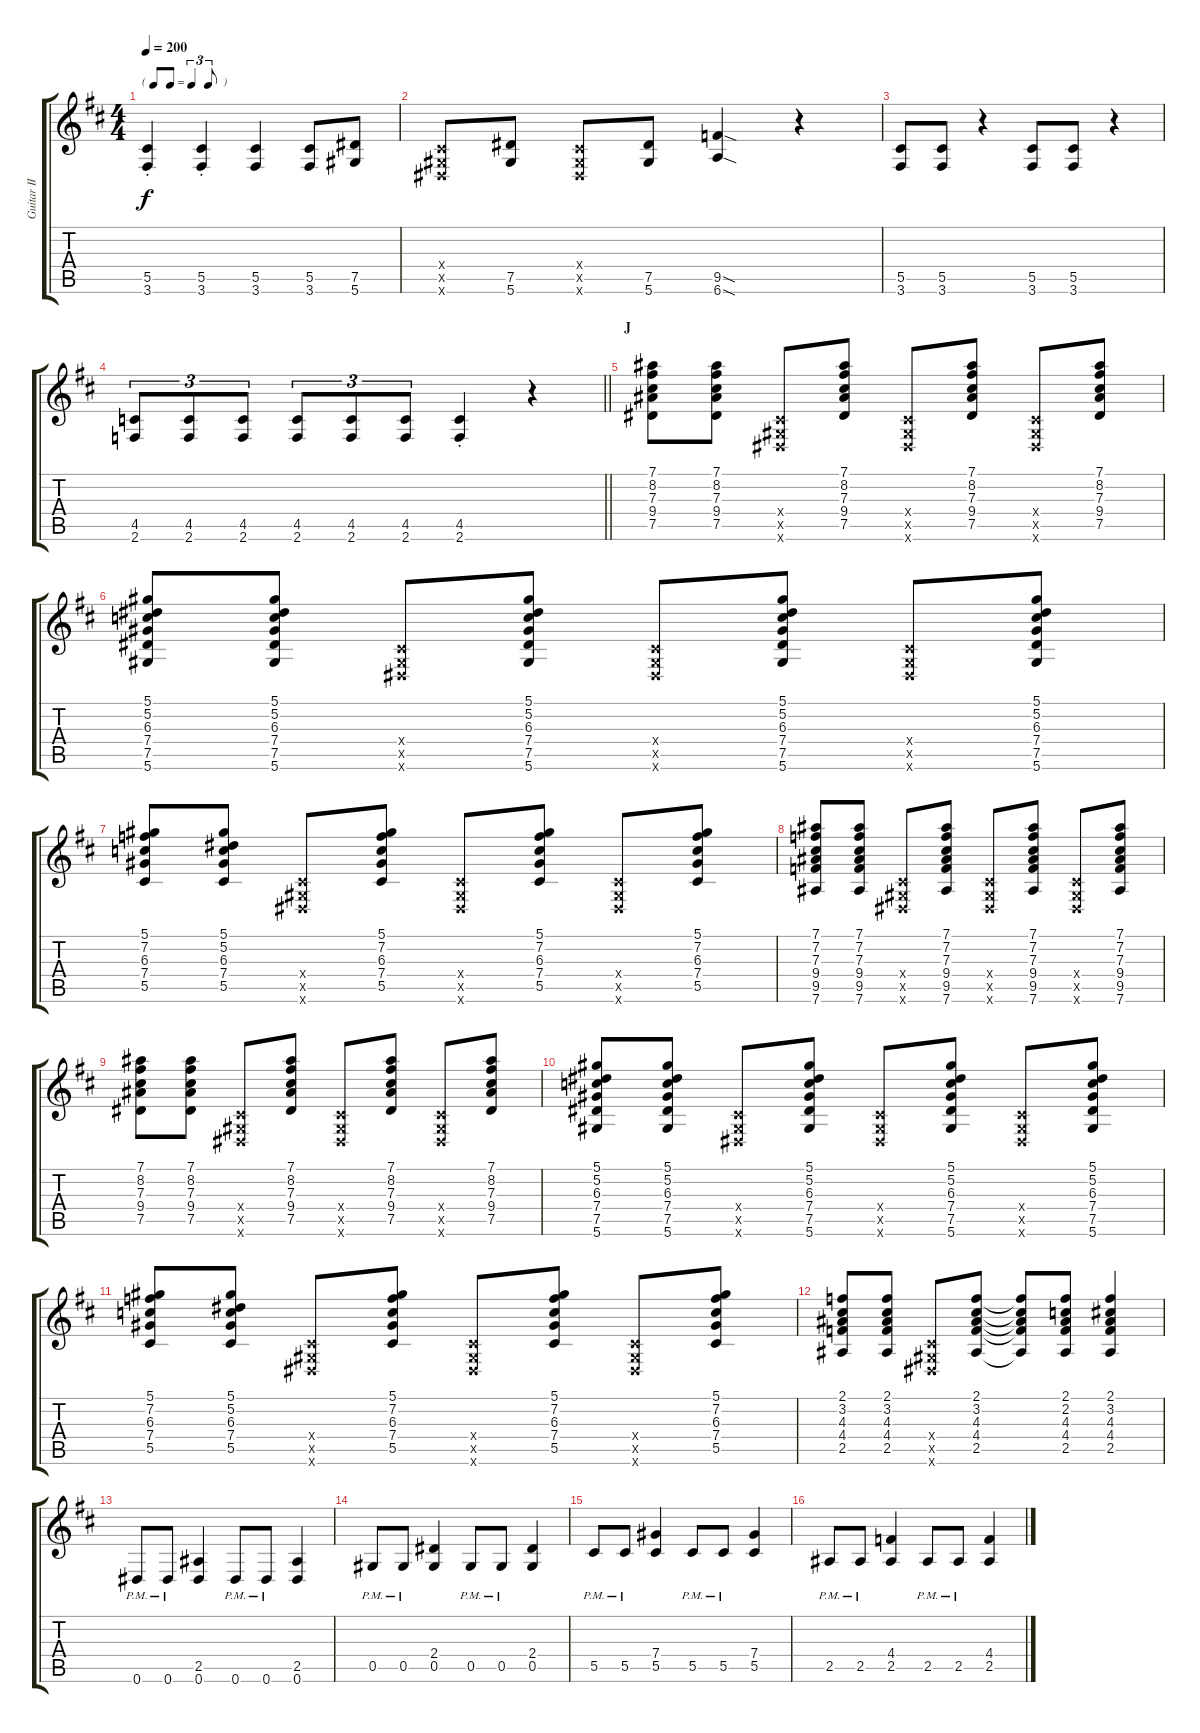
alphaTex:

\track ("Guitar II (Hitsugi)" "Guitar II ") {instrument overdrivenguitar}
\staff {score tabs}
\tuning (Eb4 Bb3 Gb3 Db3 Ab2 Eb2) {hide}
\ts (4 4)
\tf triplet8th
\tempo 200
\clef g2
\ks d
(5.5{st} 3.6{st}).4{dy f} (5.5{st} 3.6{st}).4 (5.5 3.6).4 (5.5 3.6).8 (7.5 5.6).8 |
(0.4{x} 0.5{x} 0.6{x}).8 (7.5 5.6).8 (0.4{x} 0.5{x} 0.6{x}).8 (7.5 5.6).8 (9.5{sod} 6.6{sod}).4 r.4 |
(5.5 3.6).8 (5.5 3.6).8 r.4 (5.5 3.6).8 (5.5 3.6).8 r.4 |
\barLineRight lightlight
(4.5 2.6).8{tu (3 2)} (4.5 2.6).8{tu (3 2)} (4.5 2.6).8{tu (3 2)} (4.5 2.6).8{tu (3 2)} (4.5 2.6).8{tu (3 2)} (4.5 2.6).8{tu (3 2)} (4.5 2.6{st}).4 r.4 |
\section ("" "J")
(7.1 8.2 7.3 9.4 7.5).8 (7.1 8.2 7.3 9.4 7.5).8 (0.4{x} 0.5{x} 0.6{x}).8 (7.1 8.2 7.3 9.4 7.5).8 (0.4{x} 0.5{x} 0.6{x}).8 (7.1 8.2 7.3 9.4 7.5).8 (0.4{x} 0.5{x} 0.6{x}).8 (7.1 8.2 7.3 9.4 7.5).8 |
(5.1 5.2 6.3 7.4 7.5 5.6).8 (5.1 5.2 6.3 7.4 7.5 5.6).8 (0.4{x} 0.5{x} 0.6{x}).8 (5.1 5.2 6.3 7.4 7.5 5.6).8 (0.4{x} 0.5{x} 0.6{x}).8 (5.1 5.2 6.3 7.4 7.5 5.6).8 (0.4{x} 0.5{x} 0.6{x}).8 (5.1 5.2 6.3 7.4 7.5 5.6).8 |
(5.1 7.2 6.3 7.4 5.5).8 (5.1 5.2 6.3 7.4 5.5).8 (0.4{x} 0.5{x} 0.6{x}).8 (5.1 7.2 6.3 7.4 5.5).8 (0.4{x} 0.5{x} 0.6{x}).8 (5.1 7.2 6.3 7.4 5.5).8 (0.4{x} 0.5{x} 0.6{x}).8 (5.1 7.2 6.3 7.4 5.5).8 |
(7.1 7.2 7.3 9.4 9.5 7.6).8 (7.1 7.2 7.3 9.4 9.5 7.6).8 (0.4{x} 0.5{x} 0.6{x}).8 (7.1 7.2 7.3 9.4 9.5 7.6).8 (0.4{x} 0.5{x} 0.6{x}).8 (7.1 7.2 7.3 9.4 9.5 7.6).8 (0.4{x} 0.5{x} 0.6{x}).8 (7.1 7.2 7.3 9.4 9.5 7.6).8 |
(7.1 8.2 7.3 9.4 7.5).8 (7.1 8.2 7.3 9.4 7.5).8 (0.4{x} 0.5{x} 0.6{x}).8 (7.1 8.2 7.3 9.4 7.5).8 (0.4{x} 0.5{x} 0.6{x}).8 (7.1 8.2 7.3 9.4 7.5).8 (0.4{x} 0.5{x} 0.6{x}).8 (7.1 8.2 7.3 9.4 7.5).8 |
(5.1 5.2 6.3 7.4 7.5 5.6).8 (5.1 5.2 6.3 7.4 7.5 5.6).8 (0.4{x} 0.5{x} 0.6{x}).8 (5.1 5.2 6.3 7.4 7.5 5.6).8 (0.4{x} 0.5{x} 0.6{x}).8 (5.1 5.2 6.3 7.4 7.5 5.6).8 (0.4{x} 0.5{x} 0.6{x}).8 (5.1 5.2 6.3 7.4 7.5 5.6).8 |
(5.1 7.2 6.3 7.4 5.5).8 (5.1 5.2 6.3 7.4 5.5).8 (0.4{x} 0.5{x} 0.6{x}).8 (5.1 7.2 6.3 7.4 5.5).8 (0.4{x} 0.5{x} 0.6{x}).8 (5.1 7.2 6.3 7.4 5.5).8 (0.4{x} 0.5{x} 0.6{x}).8 (5.1 7.2 6.3 7.4 5.5).8 |
(2.1 3.2 4.3 4.4 2.5).8 (2.1 3.2 4.3 4.4 2.5).8 (0.4{x} 0.5{x} 0.6{x}).8 (2.1 3.2 4.3 4.4 2.5).8 (2.1{t} 3.2{t} 4.3{t} 4.4{t} 2.5{t}).8 (2.1 2.2 4.3 4.4 2.5).8 (2.1 3.2 4.3 4.4 2.5).4 |
0.6{pm}.8 0.6{pm}.8 (2.5 0.6).4 0.6{pm}.8 0.6{pm}.8 (2.5 0.6).4 |
0.5{pm}.8 0.5{pm}.8 (2.4 0.5).4 0.5{pm}.8 0.5{pm}.8 (2.4 0.5).4 |
5.5{pm}.8 5.5{pm}.8 (7.4 5.5).4 5.5{pm}.8 5.5{pm}.8 (7.4 5.5).4 |
2.5{pm}.8 2.5{pm}.8 (4.4 2.5).4 2.5{pm}.8 2.5{pm}.8 (4.4 2.5).4
